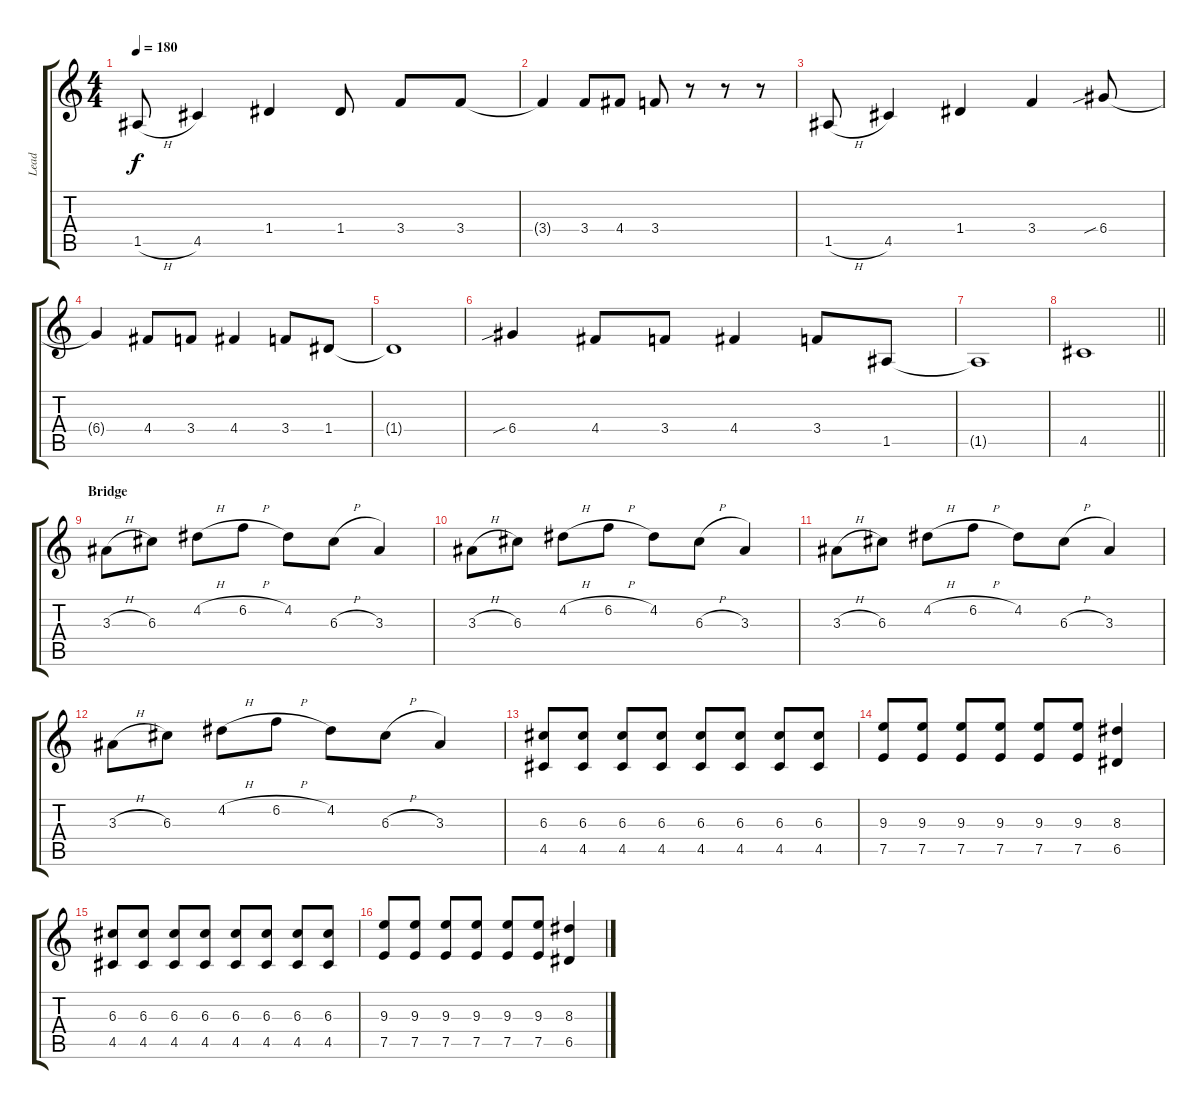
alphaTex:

\track ("Lead" "Lead") {instrument overdrivenguitar}
\staff {score tabs}
\tuning (E4 B3 G3 D3 A2 D2) {hide}
\ts (4 4)
\tempo 180
\clef g2
\ks c
1.5{h}.8{dy f} 4.5.4 1.4.4 1.4.8 3.4.8 3.4.8 |
3.4{t}.4 3.4.8 4.4.8 3.4.8 r.8 r.8 r.8 |
1.5{h}.8 4.5.4 1.4.4 3.4.4 6.4{sib}.8 |
6.4{t}.4 4.4.8 3.4.8 4.4.4 3.4.8 1.4.8 |
1.4{t}.1 |
6.4{sib}.4 4.4.8 3.4.8 4.4.4 3.4.8 1.5.8 |
1.5{t}.1 |
\barLineRight lightlight
4.5.1 |
\section ("" "Bridge")
3.3{h}.8{balance 2 instrument overdrivenguitar} 6.3.8 4.2{h}.8 6.2{h}.8 4.2.8 6.3{h}.8 3.3.4 |
3.3{h}.8 6.3.8 4.2{h}.8 6.2{h}.8 4.2.8 6.3{h}.8 3.3.4 |
3.3{h}.8 6.3.8 4.2{h}.8 6.2{h}.8 4.2.8 6.3{h}.8 3.3.4 |
3.3{h}.8 6.3.8 4.2{h}.8 6.2{h}.8 4.2.8 6.3{h}.8 3.3.4 |
(6.3 4.5).8{balance 8 instrument overdrivenguitar} (6.3 4.5).8 (6.3 4.5).8 (6.3 4.5).8 (6.3 4.5).8 (6.3 4.5).8 (6.3 4.5).8 (6.3 4.5).8 |
(9.3 7.5).8 (9.3 7.5).8 (9.3 7.5).8 (9.3 7.5).8 (9.3 7.5).8 (9.3 7.5).8 (8.3 6.5).4 |
(6.3 4.5).8 (6.3 4.5).8 (6.3 4.5).8 (6.3 4.5).8 (6.3 4.5).8 (6.3 4.5).8 (6.3 4.5).8 (6.3 4.5).8 |
(9.3 7.5).8 (9.3 7.5).8 (9.3 7.5).8 (9.3 7.5).8 (9.3 7.5).8 (9.3 7.5).8 (8.3 6.5).4
